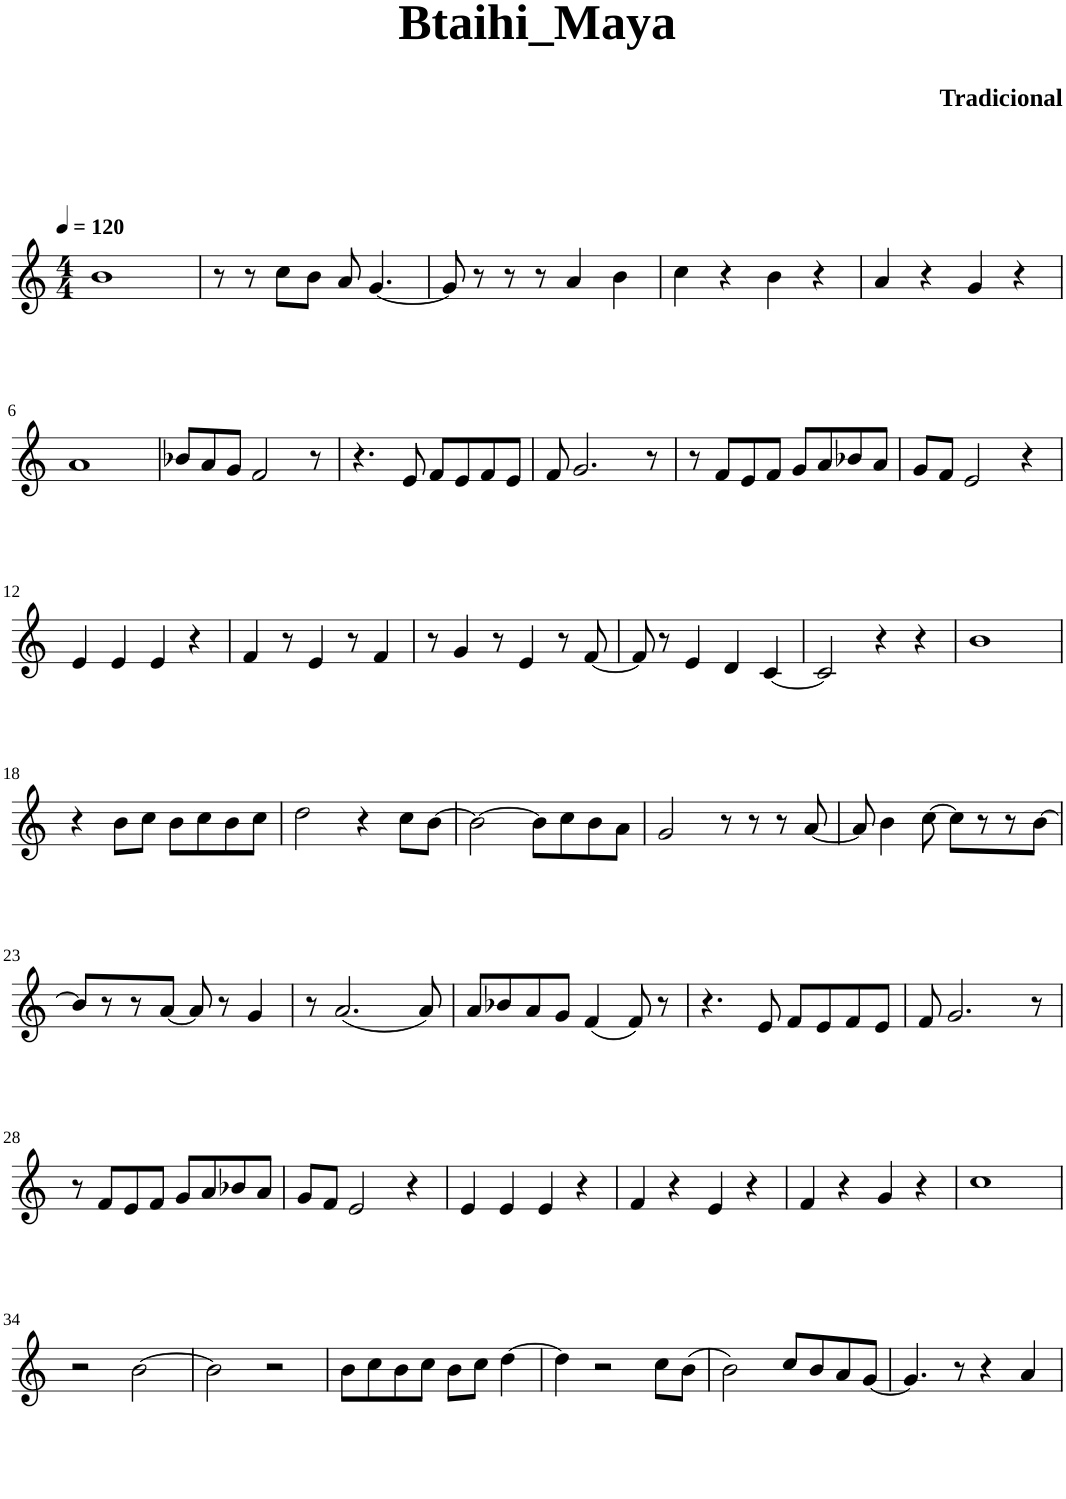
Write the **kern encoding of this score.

**kern
*part1
*staff1
*I"Violin
*clefG2
*k[]
*M4/4
*MM120
=1
1b
=2
8r
8r
8cc\L
8b\J
8a/
[4.g/
=3
8g/]
8r
8r
8r
4a/
4b\
=4
4cc\
4r
4b\
4r
=5
4a/
4r
4g/
4r
!!LO:LB:g=z
=6
1a
=7
8b-X/L
8a/
8g/J
2f/
8r
=8
4.r
8e/
8f/L
8e/
8f/
8e/J
=9
8f/
2.g/
8r
=10
8r
8f/L
8e/
8f/J
8g/L
8a/
8b-X/
8a/J
=11
8g/L
8f/J
2e/
4r
!!LO:LB:g=z
=12
4e/
4e/
4e/
4r
=13
4f/
8r
4e/
8r
4f/
=14
8r
4g/
8r
4e/
8r
[8f/
=15
8f/]
8r
4e/
4d/
[4c/
=16
2c/]
4r
4r
=17
1b
!!LO:LB:g=z
=18
4r
8b\L
8cc\J
8b\L
8cc\
8b\
8cc\J
=19
2dd\
4r
8cc\L
[8b\J
=20
2b\_
8b\L]
8cc\
8b\
8a\J
=21
2g/
8r
8r
8r
[8a/
=22
8a/]
4b\
[8cc\
8cc\L]
8r
8r
[8b\J
!!LO:LB:g=z
=23
8b/L]
8r
8r
[8a/J
8a/]
8r
4g/
=24
8r
(2.a/
8a/)
=25
8a/L
8b-X/
8a/
8g/J
(4f/
8f/)
8r
=26
4.r
8e/
8f/L
8e/
8f/
8e/J
=27
8f/
2.g/
8r
!!LO:LB:g=z
=28
8r
8f/L
8e/
8f/J
8g/L
8a/
8b-X/
8a/J
=29
8g/L
8f/J
2e/
4r
=30
4e/
4e/
4e/
4r
=31
4f/
4r
4e/
4r
=32
4f/
4r
4g/
4r
=33
1cc
!!LO:LB:g=z
=34
2r
[2b\
=35
2b\]
2r
=36
8b\L
8cc\
8b\
8cc\J
8b\L
8cc\J
[4dd\
=37
4dd\]
2r
8cc\L
(8b\J
=38
2b\)
8cc/L
8b/
8a/
[8g/J
=39
4.g/]
8r
4r
4a/
=
*-
